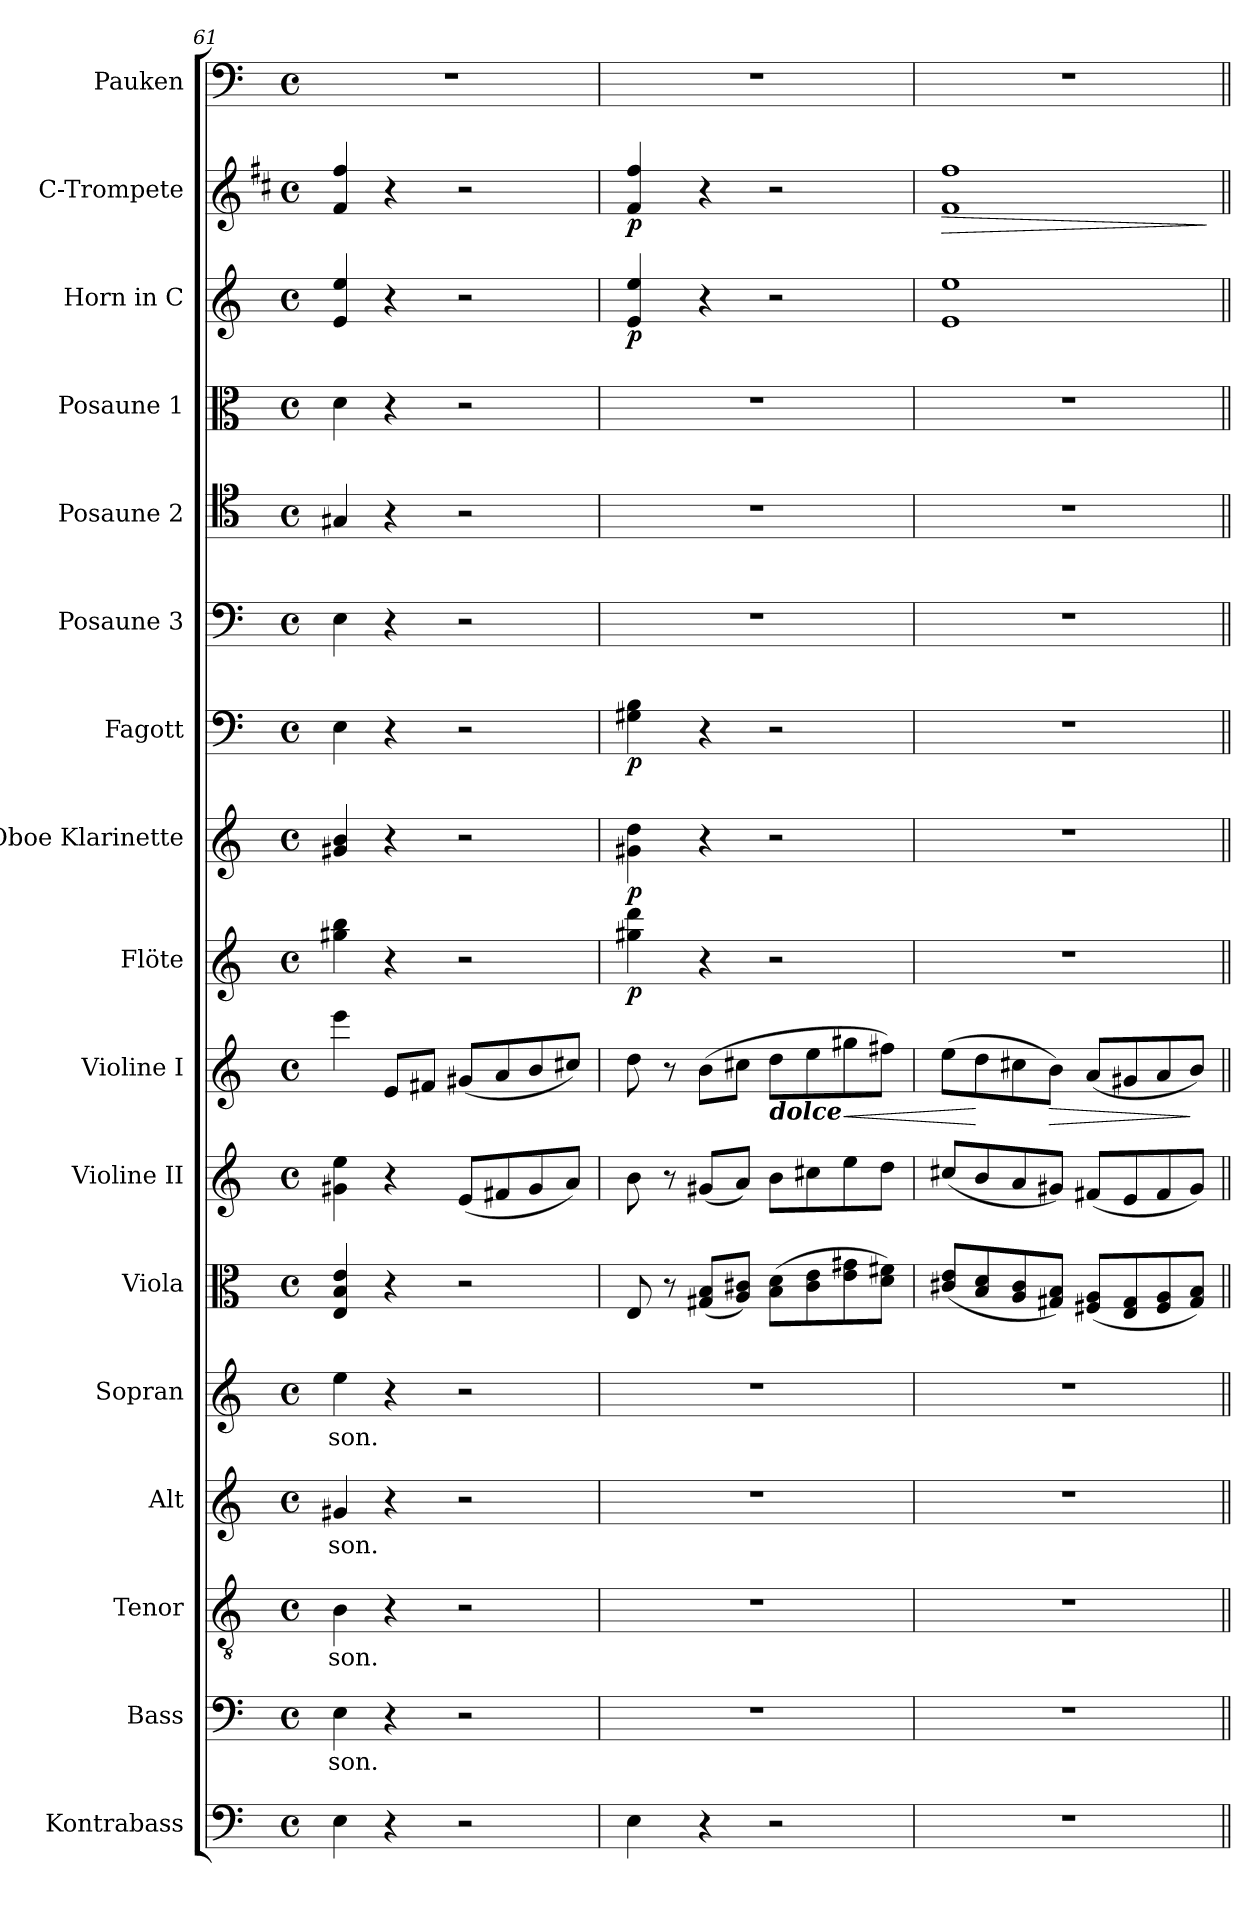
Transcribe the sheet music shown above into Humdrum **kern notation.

**kern	**kern	**text	**kern	**text	**kern	**text	**kern	**text	**kern	**kern	**kern	**dynam	**kern	**dynam	**kern	**dynam	**kern	**dynam	**kern	**kern	**kern	**kern	**dynam	**kern	**dynam	**kern
*part17	*part16	*part16	*part15	*part15	*part14	*part14	*part13	*part13	*part12	*part11	*part10	*part10	*part9	*part9	*part8	*part8	*part7	*part7	*part6	*part5	*part4	*part3	*part3	*part2	*part2	*part1
*staff17	*staff16	*staff16	*staff15	*staff15	*staff14	*staff14	*staff13	*staff13	*staff12	*staff11	*staff10	*staff10	*staff9	*staff9	*staff8	*staff8	*staff7	*staff7	*staff6	*staff5	*staff4	*staff3	*staff3	*staff2	*staff2	*staff1
*I"Kontrabass	*I"Bass	*	*I"Tenor	*	*I"Alt	*	*I"Sopran	*	*I"Viola	*I"Violine II	*I"Violine I	*	*I"Flöte	*	*I"Oboe Klarinette	*	*I"Fagott	*	*I"Posaune 3	*I"Posaune 2	*I"Posaune 1	*I"Horn in C	*	*I"C-Trompete	*	*I"Pauken
*I'Kb.	*I'B.	*	*I'T.	*	*I'A.	*	*I'S.	*	*I'Vla.	*I'Vl. II	*I'Vl. I	*	*I'Fl.	*	*I'Ob.	*	*I'Fg.	*	*I'Pos. 3	*I'Pos. 2	*I'Pos. 1	*I'Hrn.	*	*I'C Trp.	*	*I'Pk.
*clefF4	*clefF4	*	*clefGv2	*	*clefG2	*	*clefG2	*	*clefC3	*clefG2	*clefG2	*	*clefG2	*	*clefG2	*	*clefF4	*	*clefF4	*clefC4	*clefC3	*clefG2	*	*clefG2	*	*clefF4
*ITrd7c12	*	*	*	*	*	*	*	*	*	*	*	*	*	*	*	*	*	*	*	*	*	*ITrd7c12	*	*ITrd1c2	*	*
*k[]	*k[]	*	*k[]	*	*k[]	*	*k[]	*	*k[]	*k[]	*k[]	*	*k[]	*	*k[]	*	*k[]	*	*k[]	*k[]	*k[]	*k[]	*	*k[]	*	*k[]
*C:	*C:	*	*C:	*	*C:	*	*C:	*	*C:	*C:	*C:	*	*C:	*	*C:	*	*C:	*	*C:	*C:	*C:	*C:	*	*C:	*	*C:
*M4/4	*M4/4	*	*M4/4	*	*M4/4	*	*M4/4	*	*M4/4	*M4/4	*M4/4	*	*M4/4	*	*M4/4	*	*M4/4	*	*M4/4	*M4/4	*M4/4	*M4/4	*	*M4/4	*	*M4/4
*met(c)	*met(c)	*	*met(c)	*	*met(c)	*	*met(c)	*	*met(c)	*met(c)	*met(c)	*	*met(c)	*	*met(c)	*	*met(c)	*	*met(c)	*met(c)	*met(c)	*met(c)	*	*met(c)	*	*met(c)
=61	=61	=61	=61	=61	=61	=61	=61	=61	=61	=61	=61	=61	=61	=61	=61	=61	=61	=61	=61	=61	=61	=61	=61	=61	=61	=61
!	!	!LO:LY:b	!	!LO:LY:b	!	!LO:LY:b	!	!LO:LY:b	!	!	!	!	!	!	!	!	!	!	!	!	!	!	!	!	!	!
4EE\	4E\	-son.	4B\	-son.	4g#X/	-son.	4ee\	-son.	4E/ 4B/ 4e/	4g#X\ 4ee\	4eee\	.	4gg#X\ 4bb\	.	4g#X/ 4b/	.	4E\	.	4E\	4G#X/	4d\	4E/ 4e/	.	4e/ 4ee/	.	1r
4r	4r	.	4r	.	4r	.	4r	.	4r	4r	8e/L	.	4r	.	4r	.	4r	.	4r	4r	4r	4r	.	4r	.	.
.	.	.	.	.	.	.	.	.	.	.	8f#X/J	.	.	.	.	.	.	.	.	.	.	.	.	.	.	.
2r	2r	.	2r	.	2r	.	2r	.	2r	(<8e/L	(<8g#X/L	.	2r	.	2r	.	2r	.	2r	2r	2r	2r	.	2r	.	.
.	.	.	.	.	.	.	.	.	.	8f#X/	8a/	.	.	.	.	.	.	.	.	.	.	.	.	.	.	.
.	.	.	.	.	.	.	.	.	.	8g#/	8b/	.	.	.	.	.	.	.	.	.	.	.	.	.	.	.
.	.	.	.	.	.	.	.	.	.	8a/J)	8cc#X/J)	.	.	.	.	.	.	.	.	.	.	.	.	.	.	.
!!LO:PB:g=z
=62	=62	=62	=62	=62	=62	=62	=62	=62	=62	=62	=62	=62	=62	=62	=62	=62	=62	=62	=62	=62	=62	=62	=62	=62	=62	=62
!	!	!	!	!	!	!	!	!	!	!	!	!	!	!LO:DY:b	!	!LO:DY:b	!	!LO:DY:b	!	!	!	!	!LO:DY:b	!	!LO:DY:b	!
4EE\	1r	.	1r	.	1r	.	1r	.	8E/	8b\	8dd\	.	4gg#X\ 4ddd\	p	4g#X\ 4dd\	p	4G#X\ 4B\	p	1r	1r	1r	4E/ 4e/	p	4e/ 4ee/	p	1r
.	.	.	.	.	.	.	.	.	8r	8r	8r	.	.	.	.	.	.	.	.	.	.	.	.	.	.	.
4r	.	.	.	.	.	.	.	.	(<8G#X/ 8B/L	(<8g#X/L	(>8b\L	.	4r	.	4r	.	4r	.	.	.	.	4r	.	4r	.	.
.	.	.	.	.	.	.	.	.	8A/ 8c#X/J)	8a/J)	8cc#X\J	.	.	.	.	.	.	.	.	.	.	.	.	.	.	.
!	!	!	!	!	!	!	!	!	!	!	!LO:TX:b:Bi:t=dolce	!	!	!	!	!	!	!	!	!	!	!	!	!	!	!
2r	.	.	.	.	.	.	.	.	(>8B\ 8d\L	8b\L	8dd\L	.	2r	.	2r	.	2r	.	.	.	.	2r	.	2r	.	.
.	.	.	.	.	.	.	.	.	8c#\ 8e\	8cc#X\	8ee\	.	.	.	.	.	.	.	.	.	.	.	.	.	.	.
!	!	!	!	!	!	!	!	!	!	!	!	!LO:HP:b	!	!	!	!	!	!	!	!	!	!	!	!	!	!
.	.	.	.	.	.	.	.	.	8e\ 8g#X\	8ee\	8gg#X\	<	.	.	.	.	.	.	.	.	.	.	.	.	.	.
.	.	.	.	.	.	.	.	.	8d\ 8f#X\J)	8dd\J	8ff#X\J)	.	.	.	.	.	.	.	.	.	.	.	.	.	.	.
=63	=63	=63	=63	=63	=63	=63	=63	=63	=63	=63	=63	=63	=63	=63	=63	=63	=63	=63	=63	=63	=63	=63	=63	=63	=63	=63
!	!	!	!	!	!	!	!	!	!	!	!	!	!	!	!	!	!	!	!	!	!	!	!	!	!LO:HP:b	!
1r	1r	.	1r	.	1r	.	1r	.	(<8c#X/ 8e/L	(<8cc#X/L	(>8ee\L	.	1r	.	1r	.	1r	.	1r	1r	1r	1E 1e	.	1e 1ee	>	1r
.	.	.	.	.	.	.	.	.	8B/ 8d/	8b/	8dd\	[	.	.	.	.	.	.	.	.	.	.	.	.	.	.
.	.	.	.	.	.	.	.	.	8A/ 8c#/	8a/	8cc#X\	.	.	.	.	.	.	.	.	.	.	.	.	.	.	.
!	!	!	!	!	!	!	!	!	!	!	!	!LO:HP:b	!	!	!	!	!	!	!	!	!	!	!	!	!	!
.	.	.	.	.	.	.	.	.	8G#X/ 8B/J)	8g#X/J)	8b\J)	>	.	.	.	.	.	.	.	.	.	.	.	.	.	.
.	.	.	.	.	.	.	.	.	(<8F#X/ 8A/L	(<8f#X/L	(<8a/L	.	.	.	.	.	.	.	.	.	.	.	.	.	.	.
.	.	.	.	.	.	.	.	.	8E/ 8G#/	8e/	8g#X/	.	.	.	.	.	.	.	.	.	.	.	.	.	.	.
.	.	.	.	.	.	.	.	.	8F#/ 8A/	8f#/	8a/	.	.	.	.	.	.	.	.	.	.	.	.	.	.	.
.	.	.	.	.	.	.	.	.	8G#/ 8B/J)	8g#/J)	8b/J)	]	.	.	.	.	.	.	.	.	.	.	.	.	.	.
.	.	.	.	.	.	.	.	.	.	.	.	.	.	.	.	.	.	.	.	.	.	.	.	.	]	.
=||	=||	=||	=||	=||	=||	=||	=||	=||	=||	=||	=||	=||	=||	=||	=||	=||	=||	=||	=||	=||	=||	=||	=||	=||	=||	=||
*-	*-	*-	*-	*-	*-	*-	*-	*-	*-	*-	*-	*-	*-	*-	*-	*-	*-	*-	*-	*-	*-	*-	*-	*-	*-	*-
